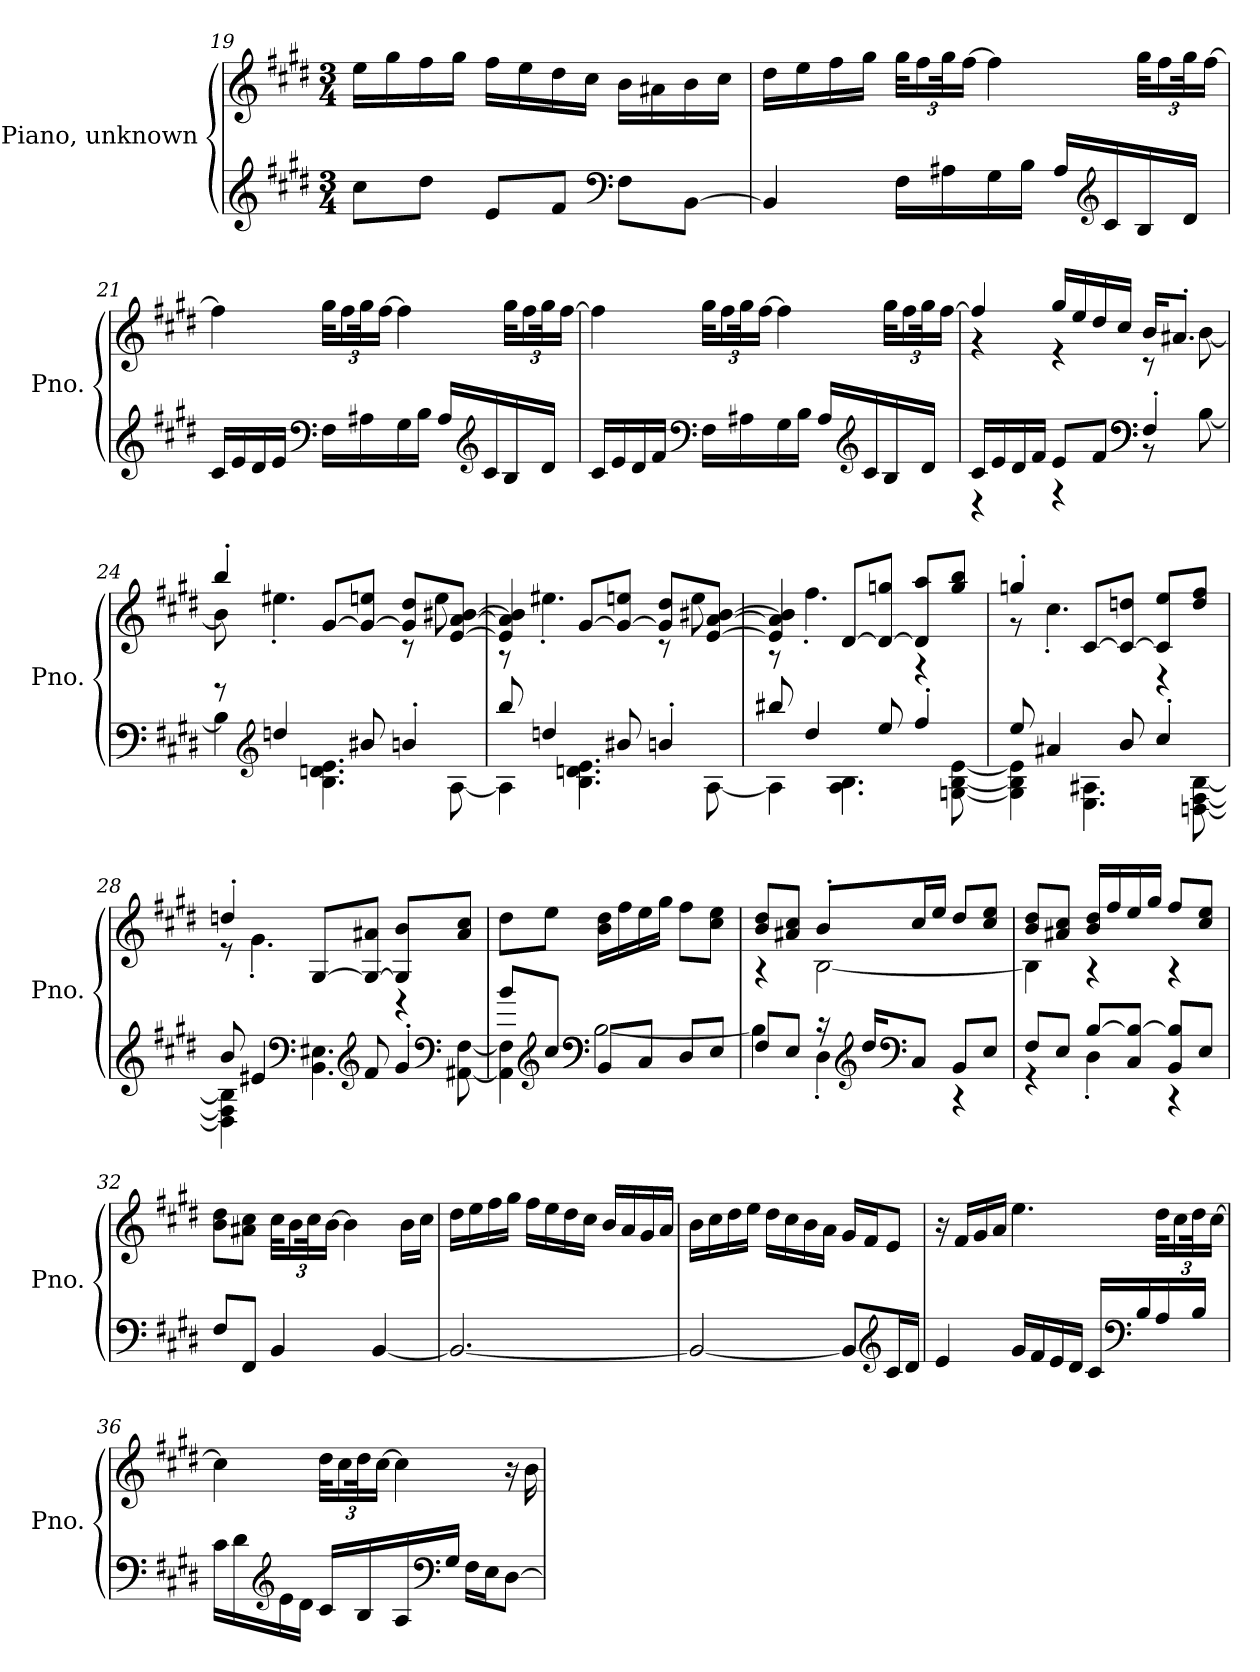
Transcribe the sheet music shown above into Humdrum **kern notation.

**kern	**kern
*part1	*part1
*staff2	*staff1
*I"Piano, unknown	*
*I'Pno.	*
*clefG2	*clefG2
*k[f#c#g#d#]	*k[f#c#g#d#]
*M3/4	*M3/4
=19	=19
8cc#\L	16ee\LL
.	16gg#\
8dd#\J	16ff#\
.	16gg#\JJ
8e/L	16ff#\LL
.	16ee\
8f#/J	16dd#\
.	16cc#\JJ
*clefF4	*
8F#\L	16b\LL
.	16a#X\
[8BB\J	16b\
.	16cc#\JJ
!!LO:LB:g=z
=20	=20
4BB/]	16dd#\LL
.	16ee\
.	16ff#\
.	16gg#\JJ
*	*Xbrackettup
16F#\LL	48gg#\KLL
.	24ff#\
16A#X\	48gg#\K
.	[24ff#\JJ
16G#\	4ff#\]
16B\JJ	.
16A#/LL	.
*clefG2	*
16c#/	.
16B/	48gg#\KLL
.	24ff#\
16d#/JJ	48gg#\K
.	[24ff#\JJ
=21	=21
16c#/LL	4ff#\]
16e/	.
16d#/	.
16e/JJ	.
*clefF4	*
16F#\LL	48gg#\KLL
.	24ff#\
16A#X\	48gg#\K
.	[24ff#\JJ
16G#\	4ff#\]
16B\JJ	.
16A#/LL	.
*clefG2	*
16c#/	.
16B/	48gg#\KLL
.	24ff#\
16d#/JJ	48gg#\K
.	[24ff#\JJ
!!LO:LB:g=z
=22	=22
16c#/LL	4ff#\]
16e/	.
16d#/	.
16f#/JJ	.
*clefF4	*
16F#\LL	48gg#\KLL
.	24ff#\
16A#X\	48gg#\K
.	[24ff#\JJ
16G#\	4ff#\]
16B\JJ	.
16A#/LL	.
*clefG2	*
16c#/	.
16B/	48gg#\KLL
.	24ff#\
16d#/JJ	48gg#\K
.	[24ff#\JJ
=23	=23
*^	*^
16c#/LL	4r	4ff#/]	4r
16e/	.	.	.
16d#/	.	.	.
16f#/JJ	.	.	.
8e/L	4r	16gg#/LL	4r
.	.	16ee/	.
8f#/J	.	16dd#/	.
.	.	16cc#/JJ	.
*clefF4	*	*	*
4F#'/	8r	16b/KL	8r
.	.	8.a#X'/J	.
.	[8B\	.	[8b\
!!LO:LB:g=z	!!
=24	=24	=24	=24
8r	4B\]	4bb'/	8b\]
*clefG2	*	*	*
4ddn/	.	.	4.ee#X'\
.	4.B\ 4.dn\ 4.e\	[8g#/L	.
8b#X/	.	8g#/_ 8een/J	.
4bn'/	.	8g#/] 8dd#/L	8r
.	[8A\	[8e/ [8a/ [8b#X/J	8ee\
=25	=25	=25	=25
8bb/	4A\]	4e/] 4a/] 4b#/]	8r
4ddn/	.	.	4.ee#X'\
.	4.B\ 4.dn\ 4.e\	[8g#/L	.
8b#X/	.	8g#/_ 8een/J	.
4bn'/	.	8g#/] 8dd#/L	8r
.	[8A\	[8e/ [8a/ [8b#X/J	8ee\
=26	=26	=26	=26
8bb#X/	4A\]	4e/] 4a/] 4b#/]	8r
4dd#/	.	.	4.ff#'\
.	4.A\ 4.B\	[8d#/L	.
8ee/	.	8d#/_ 8ggn/J	.
4ff#'/	.	8d#/] 8aa/L	4r
.	[8Gn\ [8B\ [8e\	8gg/ 8bb/J	.
!!LO:LB:g=z	!!
=27	=27	=27	=27
8ee/	4G\] 4B\] 4e\]	4ggn'/	8r
4a#X/	.	.	4.cc#'\
.	4.E\ 4.A#X\	[8c#/L	.
8b/	.	8c#/_ 8ddn/J	.
4cc#'/	.	8c#/] 8ee/L	4r
.	[8Dn\ [8F#\ [8B\	8dd/ 8ff#/J	.
=28	=28	=28	=28
8b/	4D\] 4F#\] 4B\]	4ddn'/	8r
4e#X/	.	.	4.g#'\
*clefF4	*	*	*
.	4.BB\ 4.E#X\	[8G#/L	.
*clefG2	*	*	*
8f#/	.	8G#/_ 8a#X/J	.
4g#'/	.	8G#/] 8b/L	4r
*clefF4	*	*	*
.	[8AA#X\ [8F#\	8a#/ 8cc#/J	.
*	*	*v	*v
=29	=29	=29
8b/L	4AA#\] 4F#\]	8dd#\L
*clefG2	*	*
8cc#/J	.	8ee\J
*clefF4	*	*
8BB/L	[2B\	16b\ 16dd#\LL
.	.	16ff#\
8C#/J	.	16ee\
.	.	16gg#\JJ
8D#/L	.	8ff#\L
8E/J	.	8cc#\ 8ee\J
!!LO:LB:g=z
=30	=30	=30
*	*	*^
8F#/L	4B\]	8b/ 8dd#/L	4r
8E/J	.	8a#X/ 8cc#/J	.
16r	4D#'\	8b'/L	[2B\
*clefG2	*	*	*
16dd#/KL	.	.	.
*clefF4	*	*	*
8C#/J	.	16cc#/L	.
.	.	16ee/JJ	.
8BB/L	4r	8dd#/L	.
8E/J	.	8cc#/ 8ee/J	.
=31	=31	=31	=31
8F#/L	4r	8b/ 8dd#/L	4B\]
8E/J	.	8a#X/ 8cc#/J	.
[8B/L	4D#'\	16b/ 16dd#/LL	4r
.	.	16ff#/	.
8C#/ 8B/_J	.	16ee/	.
.	.	16gg#/JJ	.
8BB/ 8B/]L	4r	8ff#/L	4r
8E/J	.	8cc#/ 8ee/J	.
*v	*v	*	*
*	*v	*v
=32	=32
8F#/L	8b\ 8dd#\L
8FF#/J	8a#X\ 8cc#\J
4BB/	48cc#\KLL
.	24b\
.	48cc#\K
.	[24b\JJ
.	4b\]
[4BB/	.
.	16b\LL
.	16cc#\JJ
!!LO:PB:g=z
=33	=33
2.BB/_	16dd#\LL
.	16ee\
.	16ff#\
.	16gg#\JJ
.	16ff#\LL
.	16ee\
.	16dd#\
.	16cc#\JJ
.	16b/LL
.	16a/
.	16g#/
.	16a/JJ
=34	=34
2BB/_	16b\LL
.	16cc#\
.	16dd#\
.	16ee\JJ
.	16dd#\LL
.	16cc#\
.	16b\
.	16a\JJ
8BB/L]	16g#/LL
.	16f#/J
*clefG2	*
16c#/L	8e/J
16d#/JJ	.
=35	=35
4e/	16r
.	16f#/LL
.	16g#/
.	16a/JJ
16g#/LL	4.ee\
16f#/	.
16e/	.
16d#/JJ	.
16c#/LL	.
*clefF4	*
16B/	.
16A/	48dd#\KLL
.	24cc#\
16B/JJ	48dd#\K
.	[24cc#\JJ
!!LO:LB:g=z
=36	=36
16c#\LL	4cc#\]
16d#\	.
*clefG2	*
16e\	.
16d#\JJ	.
16c#/LL	48dd#\KLL
.	24cc#\
16B/	48dd#\K
.	[24cc#\JJ
16A/	4cc#\]
*clefF4	*
16G#/JJ	.
16F#\LL	.
16E\J	.
[8D#\J	16r
.	16b\
=	=
*-	*-
